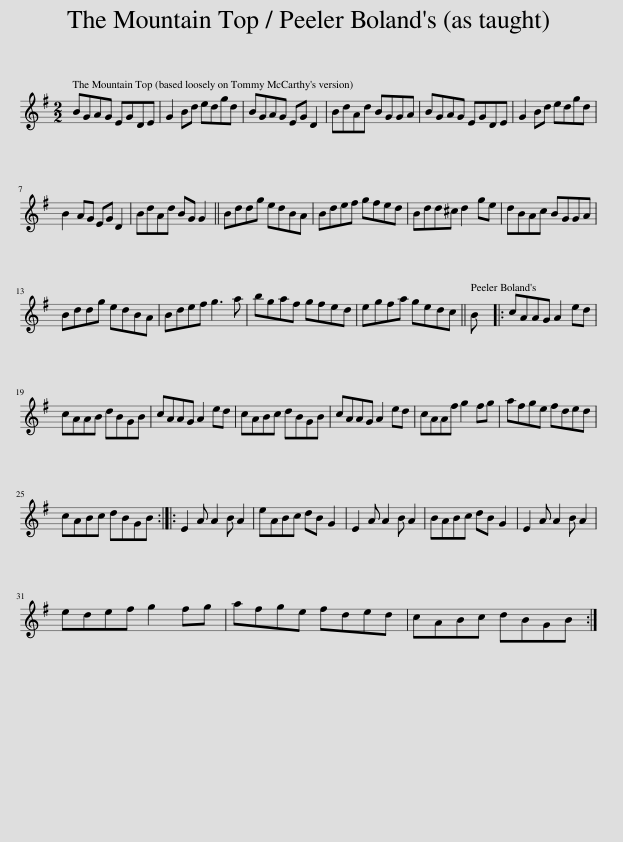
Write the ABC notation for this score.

X:1
L:1/8
M:2/2
I:linebreak $
K:G
V:1 treble
V:1
 BGAG EGDE | G2 Bd edgd | BGAG EG D2 | BdAd BGGA | BGAG EGDE | %5
 G2 Bd edgd |$ B2 AG EG D2 | BdAd BG G2 || Bddg edBA | Bdef gfed | %10
 Bdd^c d2 ge | dBAc BGGA |$ Bddg edBA | Bdef g3 a | bgaf gfed | %15
 egfa gedc || B |: cAAG A2 ed |$ cAAB dBGB | cAAG A2 ed | %20
 cABc dBGB | cAAG A2 ed | cAAf g2 fg | afge fded |$ cABc dBGB :: %25
 E2 A A2 B A2 | eABc dB G2 | E2 A A2 B A2 | BABc dB G2 | E2 A A2 B A2 |$ %30
 edef g2 fg | afge fded | cABc dBGB :| %33
